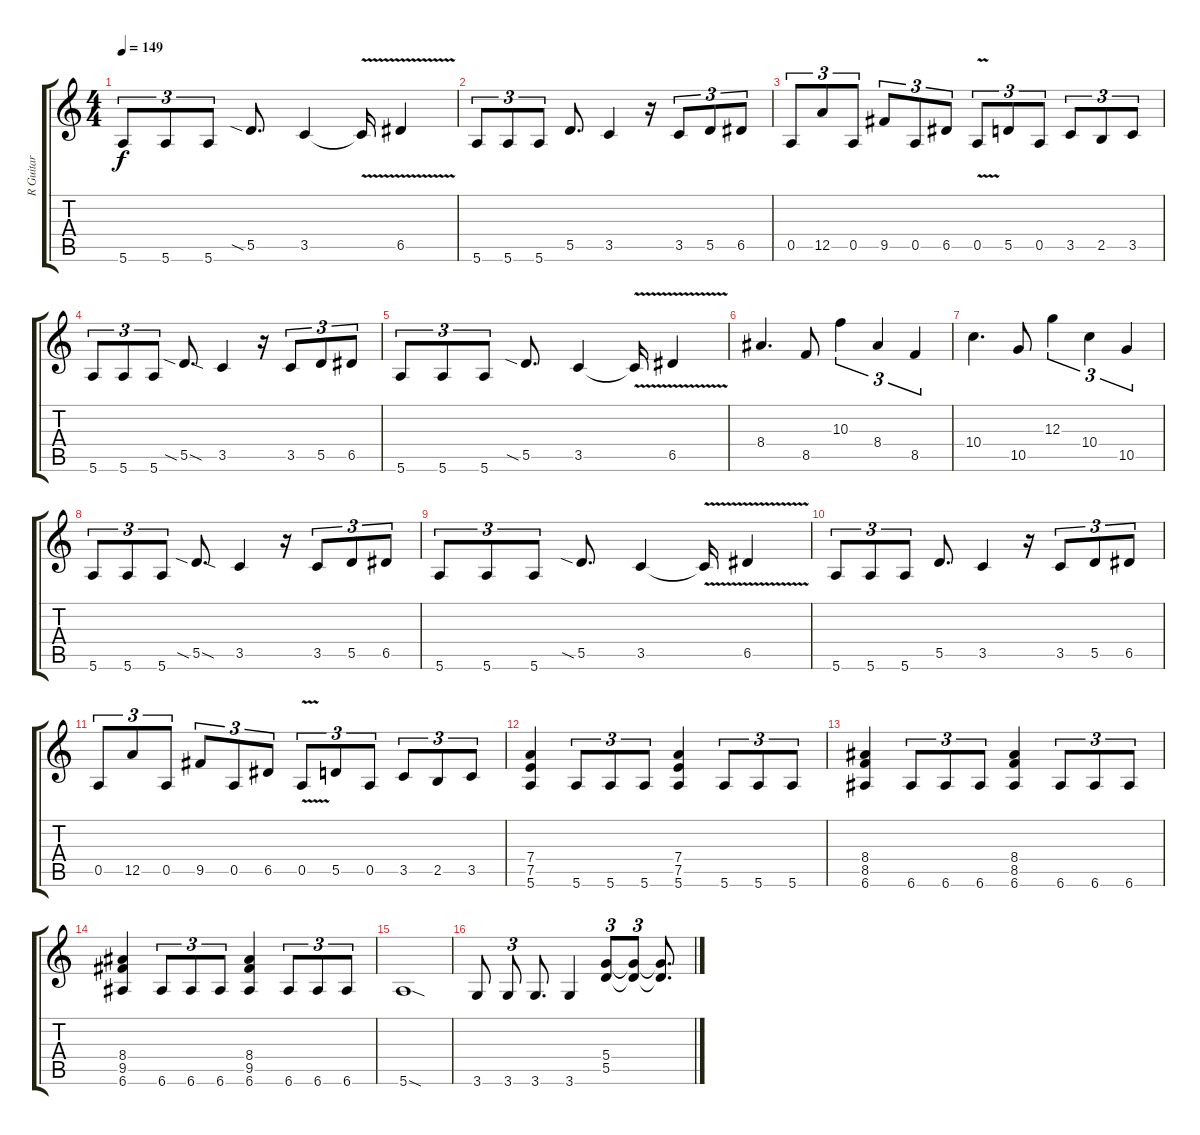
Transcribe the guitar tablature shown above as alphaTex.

\track ("R Guitar" "R Guitar") {instrument distortionguitar}
\staff {score tabs}
\tuning (E4 B3 G3 D3 A2 E2) {hide}
\ts (4 4)
\tempo 149
\clef g2
\ks c
5.6.8{tu (3 2) dy f} 5.6.8{tu (3 2)} 5.6.8{tu (3 2)} 5.5{sia}.8{d} 3.5.4 3.5{v t}.16 6.5{v}.4 |
5.6.8{tu (3 2)} 5.6.8{tu (3 2)} 5.6.8{tu (3 2)} 5.5.8{d} 3.5.4 r.16 3.5.8{tu (3 2)} 5.5.8{tu (3 2)} 6.5.8{tu (3 2)} |
0.5.8{tu (3 2)} 12.5.8{tu (3 2)} 0.5.8{tu (3 2)} 9.5.8{tu (3 2)} 0.5.8{tu (3 2)} 6.5.8{tu (3 2)} 0.5{v}.8{tu (3 2)} 5.5.8{tu (3 2)} 0.5.8{tu (3 2)} 3.5.8{tu (3 2)} 2.5.8{tu (3 2)} 3.5.8{tu (3 2)} |
5.6.8{tu (3 2)} 5.6.8{tu (3 2)} 5.6.8{tu (3 2)} 5.5{sia sod}.8{d} 3.5.4 r.16 3.5.8{tu (3 2)} 5.5.8{tu (3 2)} 6.5.8{tu (3 2)} |
5.6.8{tu (3 2)} 5.6.8{tu (3 2)} 5.6.8{tu (3 2)} 5.5{sia}.8{d} 3.5.4 3.5{v t}.16 6.5{v}.4 |
8.4.4{d} 8.5.8 10.3.4{tu (3 2)} 8.4.4{tu (3 2)} 8.5.4{tu (3 2)} |
10.4.4{d} 10.5.8 12.3.4{tu (3 2)} 10.4.4{tu (3 2)} 10.5.4{tu (3 2)} |
5.6.8{tu (3 2)} 5.6.8{tu (3 2)} 5.6.8{tu (3 2)} 5.5{sia sod}.8{d} 3.5.4 r.16 3.5.8{tu (3 2)} 5.5.8{tu (3 2)} 6.5.8{tu (3 2)} |
5.6.8{tu (3 2)} 5.6.8{tu (3 2)} 5.6.8{tu (3 2)} 5.5{sia}.8{d} 3.5.4 3.5{v t}.16 6.5{v}.4 |
5.6.8{tu (3 2)} 5.6.8{tu (3 2)} 5.6.8{tu (3 2)} 5.5.8{d} 3.5.4 r.16 3.5.8{tu (3 2)} 5.5.8{tu (3 2)} 6.5.8{tu (3 2)} |
0.5.8{tu (3 2)} 12.5.8{tu (3 2)} 0.5.8{tu (3 2)} 9.5.8{tu (3 2)} 0.5.8{tu (3 2)} 6.5.8{tu (3 2)} 0.5{v}.8{tu (3 2)} 5.5.8{tu (3 2)} 0.5.8{tu (3 2)} 3.5.8{tu (3 2)} 2.5.8{tu (3 2)} 3.5.8{tu (3 2)} |
(7.4 7.5 5.6).4 5.6.8{tu (3 2)} 5.6.8{tu (3 2)} 5.6.8{tu (3 2)} (7.4 7.5 5.6).4 5.6.8{tu (3 2)} 5.6.8{tu (3 2)} 5.6.8{tu (3 2)} |
(8.4 8.5 6.6).4 6.6.8{tu (3 2)} 6.6.8{tu (3 2)} 6.6.8{tu (3 2)} (8.4 8.5 6.6).4 6.6.8{tu (3 2)} 6.6.8{tu (3 2)} 6.6.8{tu (3 2)} |
(8.4 9.5 6.6).4 6.6.8{tu (3 2)} 6.6.8{tu (3 2)} 6.6.8{tu (3 2)} (8.4 9.5 6.6).4 6.6.8{tu (3 2)} 6.6.8{tu (3 2)} 6.6.8{tu (3 2)} |
5.6{sod}.1 |
3.6.8 3.6.8{tu (3 2)} 3.6.8{d} 3.6.4 (5.4 5.5).8{tu (3 2)} (5.4{t} 5.5{t}).8{tu (3 2)} (5.4{t} 5.5{t}).8{d}
